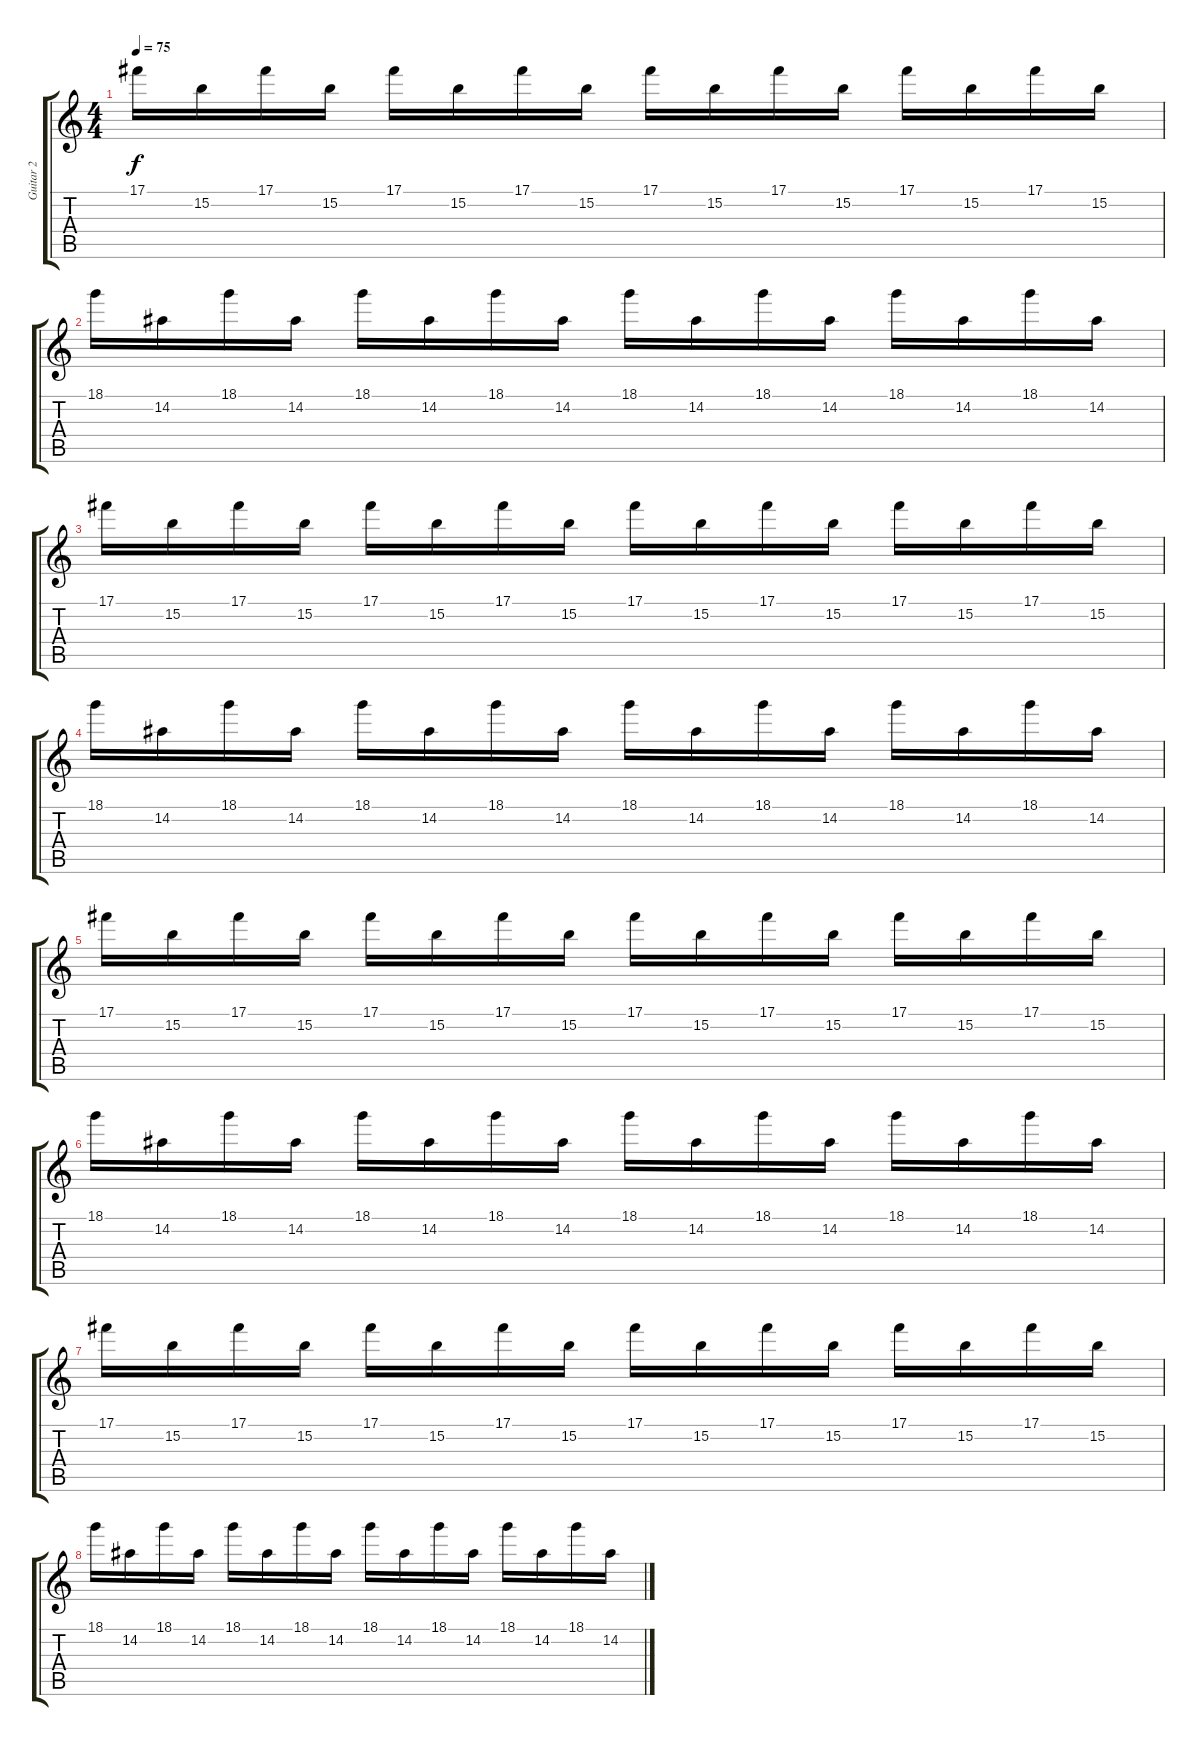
\track ("Guitar 2" "Guitar 2") {instrument overdrivenguitar}
\staff {score tabs}
\tuning (Db4 Ab3 E3 B2 Gb2 B1) {hide}
\ts (4 4)
\tempo 75
\clef g2
\ks c
17.1.16{dy f} 15.2.16 17.1.16 15.2.16 17.1.16 15.2.16 17.1.16 15.2.16 17.1.16 15.2.16 17.1.16 15.2.16 17.1.16 15.2.16 17.1.16 15.2.16 |
18.1.16 14.2.16 18.1.16 14.2.16 18.1.16 14.2.16 18.1.16 14.2.16 18.1.16 14.2.16 18.1.16 14.2.16 18.1.16 14.2.16 18.1.16 14.2.16 |
17.1.16 15.2.16 17.1.16 15.2.16 17.1.16 15.2.16 17.1.16 15.2.16 17.1.16 15.2.16 17.1.16 15.2.16 17.1.16 15.2.16 17.1.16 15.2.16 |
18.1.16 14.2.16 18.1.16 14.2.16 18.1.16 14.2.16 18.1.16 14.2.16 18.1.16 14.2.16 18.1.16 14.2.16 18.1.16 14.2.16 18.1.16 14.2.16 |
17.1.16 15.2.16 17.1.16 15.2.16 17.1.16 15.2.16 17.1.16 15.2.16 17.1.16 15.2.16 17.1.16 15.2.16 17.1.16 15.2.16 17.1.16 15.2.16 |
18.1.16 14.2.16 18.1.16 14.2.16 18.1.16 14.2.16 18.1.16 14.2.16 18.1.16 14.2.16 18.1.16 14.2.16 18.1.16 14.2.16 18.1.16 14.2.16 |
17.1.16 15.2.16 17.1.16 15.2.16 17.1.16 15.2.16 17.1.16 15.2.16 17.1.16 15.2.16 17.1.16 15.2.16 17.1.16 15.2.16 17.1.16 15.2.16 |
18.1.16 14.2.16 18.1.16 14.2.16 18.1.16 14.2.16 18.1.16 14.2.16 18.1.16 14.2.16 18.1.16 14.2.16 18.1.16 14.2.16 18.1.16 14.2.16
